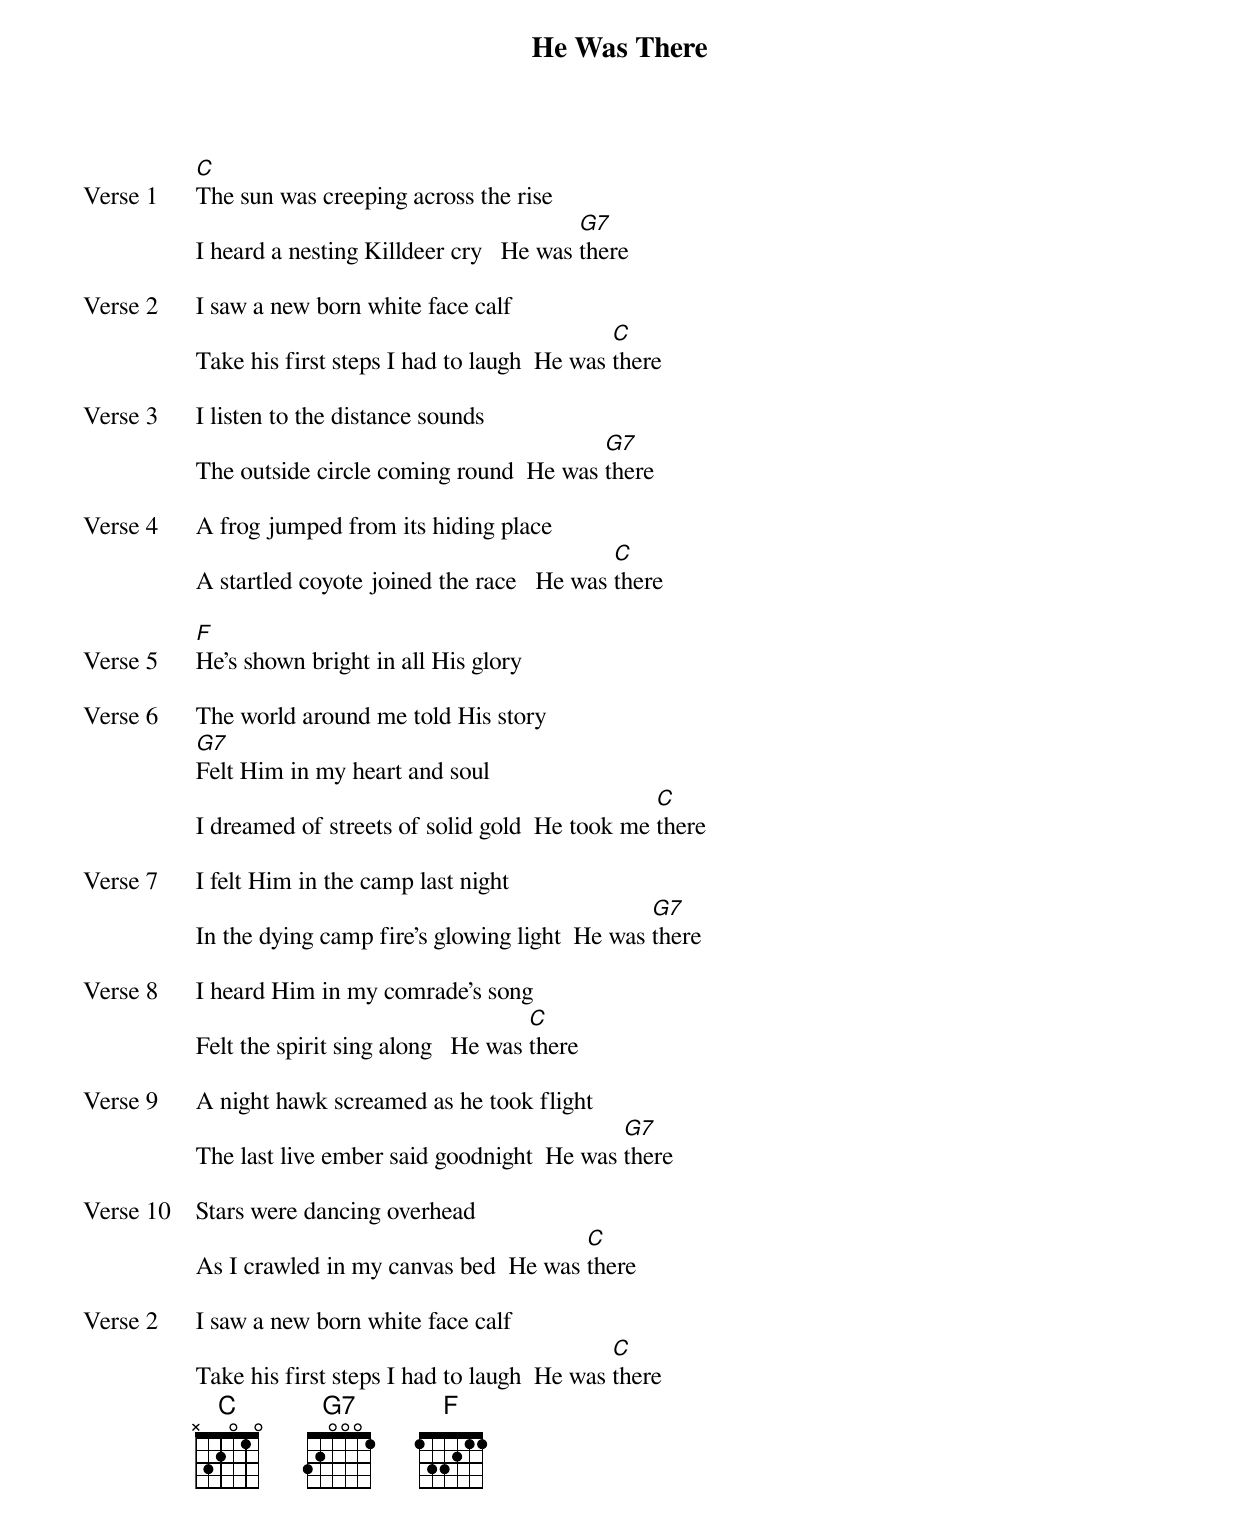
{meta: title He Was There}
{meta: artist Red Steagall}

{start_of_verse: Verse 1}
[C]The sun was creeping across the rise
I heard a nesting Killdeer cry   He was [G7]there
{end_of_verse}

{start_of_verse: Verse 2}
I saw a new born white face calf
Take his first steps I had to laugh  He was [C]there
{end_of_verse}

{start_of_verse: Verse 3}
I listen to the distance sounds
The outside circle coming round  He was [G7]there
{end_of_verse}

{start_of_verse: Verse 4}
A frog jumped from its hiding place
A startled coyote joined the race   He was [C]there
{end_of_verse}

{start_of_verse: Verse 5}
[F]He’s shown bright in all His glory
{end_of_verse}

{start_of_verse: Verse 6}
The world around me told His story
[G7]Felt Him in my heart and soul
I dreamed of streets of solid gold  He took me [C]there
{end_of_verse}

{start_of_verse: Verse 7}
I felt Him in the camp last night
In the dying camp fire’s glowing light  He was [G7]there
{end_of_verse}

{start_of_verse: Verse 8}
I heard Him in my comrade’s song
Felt the spirit sing along   He was [C]there
{end_of_verse}

{start_of_verse: Verse 9}
A night hawk screamed as he took flight
The last live ember said goodnight  He was [G7]there
{end_of_verse}

{start_of_verse: Verse 10}
Stars were dancing overhead
As I crawled in my canvas bed  He was [C]there
{end_of_verse}

{start_of_verse: Verse 2}
I saw a new born white face calf
Take his first steps I had to laugh  He was [C]there
{end_of_verse}
